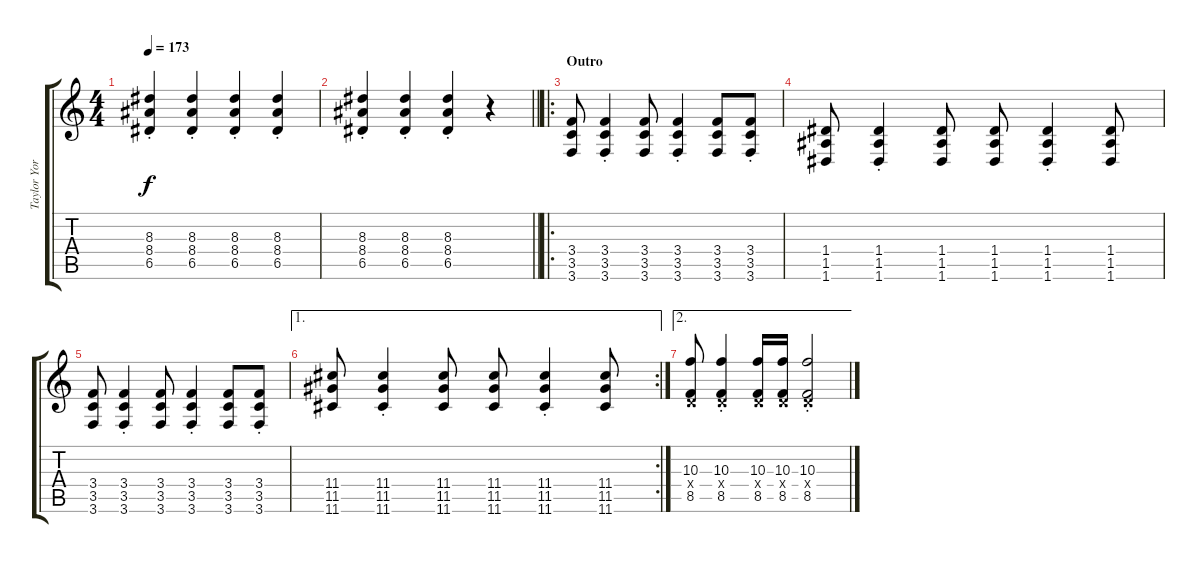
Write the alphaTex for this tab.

\track ("Taylor York" "Taylor Yor") {instrument distortionguitar}
\staff {score tabs}
\tuning (E4 B3 G3 D3 A2 D2) {hide}
\ts (4 4)
\tempo 173
\clef g2
\ks c
(8.3{st} 8.4{st} 6.5{st}).4{dy f} (8.3{st} 8.4{st} 6.5{st}).4 (8.3{st} 8.4{st} 6.5{st}).4 (8.3{st} 8.4{st} 6.5{st}).4 |
\barLineRight lightlight
(8.3{st} 8.4{st} 6.5{st}).4 (8.3{st} 8.4{st} 6.5{st}).4 (8.3{st} 8.4{st} 6.5{st}).4 r.4 |
\ro
\section ("" "Outro")
(3.4 3.5 3.6).8 (3.4{st} 3.5 3.6).4 (3.4 3.5 3.6).8 (3.4{st} 3.5 3.6).4 (3.4 3.5 3.6).8 (3.4{st} 3.5 3.6).8 |
(1.4 1.5 1.6).8 (1.4{st} 1.5 1.6).4 (1.4 1.5 1.6).8 (1.4 1.5 1.6).8 (1.4{st} 1.5 1.6).4 (1.4 1.5 1.6).8 |
(3.4 3.5 3.6).8 (3.4{st} 3.5 3.6).4 (3.4 3.5 3.6).8 (3.4{st} 3.5 3.6).4 (3.4 3.5 3.6).8 (3.4{st} 3.5 3.6).8 |
\ae 1
\rc 2
(11.4 11.5 11.6).8 (11.4{st} 11.5 11.6).4 (11.4 11.5 11.6).8 (11.4 11.5 11.6).8 (11.4{st} 11.5 11.6).4 (11.4 11.5 11.6).8 |
\ae 2
(10.3 0.4{x} 8.5).8 (10.3{st} 0.4{x} 8.5{st}).4 (10.3 0.4{x} 8.5).16 (10.3 0.4{x} 8.5).16 (10.3{st} 0.4{x} 8.5{st}).2
